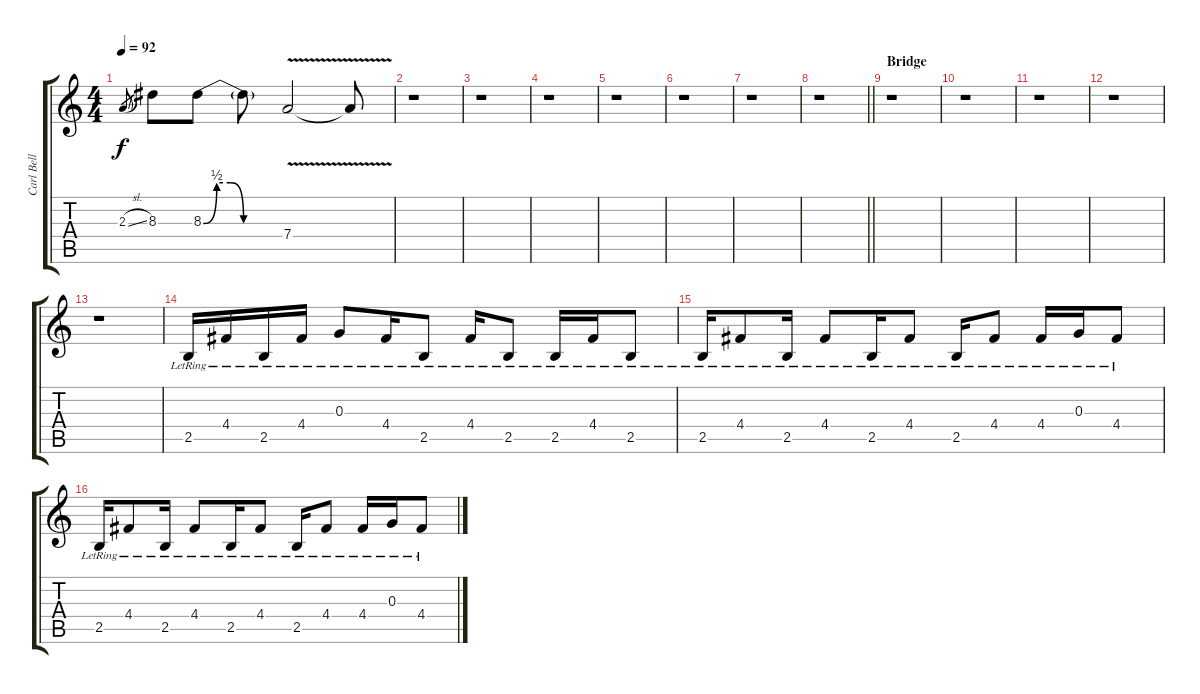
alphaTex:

\track ("Carl Bell (Lead Guitar)" "Carl Bell ") {instrument acousticguitarsteel}
\staff {score tabs}
\tuning (E4 B3 G3 D3 A2 E2) {hide}
\ts (4 4)
\tempo 92
\clef g2
\ks c
2.3{sl}.8{gr dy f} 8.3.8{instrument distortionguitar} 8.3{be (custom 0 0 10 2 20 2 30 0 60 0)}.8 8.3{t}.8 7.4{v}.2 7.4{t}.8 |
r.1 |
r.1 |
r.1 |
r.1 |
r.1 |
r.1 |
\barLineRight lightlight
r.1 |
\section ("" "Bridge")
r.1 |
r.1 |
r.1 |
r.1 |
r.1 |
2.5{lr}.16{volume 14 instrument acousticguitarsteel} 4.4{lr}.16 2.5{lr}.16 4.4{lr}.16 0.3{lr}.8 4.4{lr}.16 2.5{lr}.8 4.4{lr}.16 2.5{lr}.8 2.5{lr}.16 4.4{lr}.16 2.5{lr}.8 |
2.5{lr}.16 4.4{lr}.8 2.5{lr}.16 4.4{lr}.8 2.5{lr}.16 4.4{lr}.8 2.5{lr}.16 4.4{lr}.8 4.4{lr}.16 0.3{lr}.16 4.4{lr}.8 |
2.5{lr}.16 4.4{lr}.8 2.5{lr}.16 4.4{lr}.8 2.5{lr}.16 4.4{lr}.8 2.5{lr}.16 4.4{lr}.8 4.4{lr}.16 0.3{lr}.16 4.4{lr}.8
